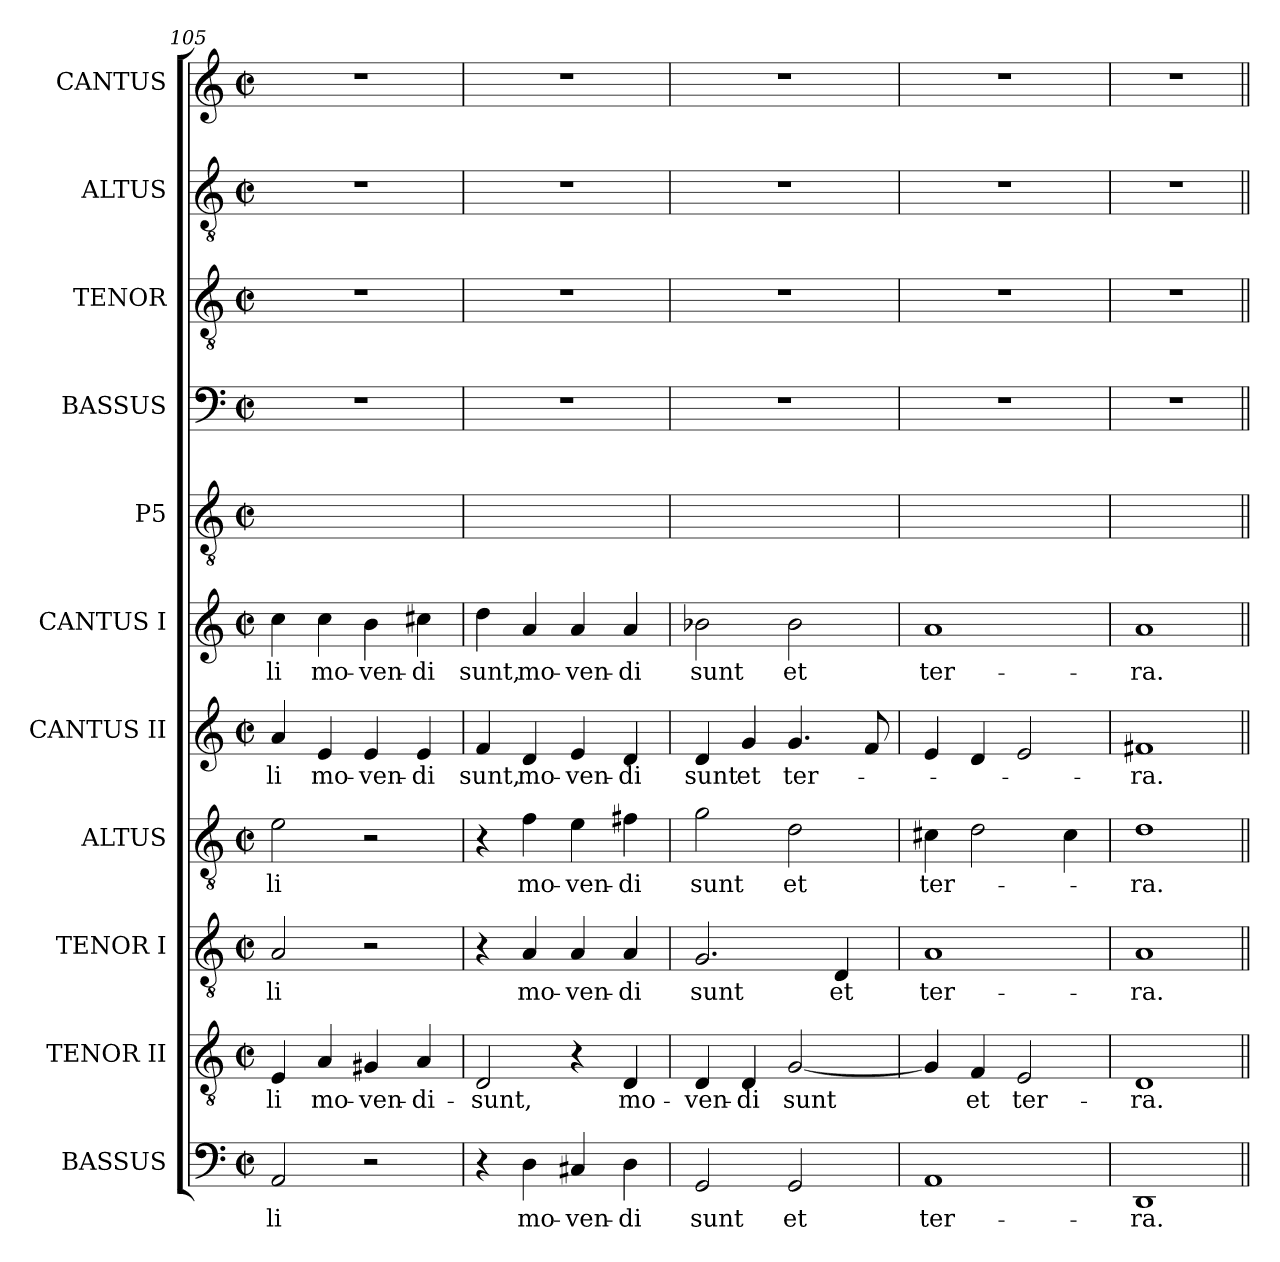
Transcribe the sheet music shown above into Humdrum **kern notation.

**kern	**text	**kern	**text	**kern	**text	**kern	**text	**kern	**text	**kern	**text	**kern	**kern	**kern	**kern	**kern
*part11	*part11	*part10	*part10	*part9	*part9	*part8	*part8	*part7	*part7	*part6	*part6	*part5	*part4	*part3	*part2	*part1
*staff11	*staff11	*staff10	*staff10	*staff9	*staff9	*staff8	*staff8	*staff7	*staff7	*staff6	*staff6	*staff5	*staff4	*staff3	*staff2	*staff1
*I"BASSUS	*	*I"TENOR II	*	*I"TENOR I	*	*I"ALTUS	*	*I"CANTUS II	*	*I"CANTUS I	*	*I"P5	*I"BASSUS	*I"TENOR	*I"ALTUS	*I"CANTUS
*I'B.	*	*I'T. II	*	*I'T. I	*	*I'A.	*	*I'C. II	*	*I'C. I	*	*	*I'B.	*I'T.	*I'A.	*I'C.
*clefF4	*	*clefGv2	*	*clefGv2	*	*clefGv2	*	*clefG2	*	*clefG2	*	*clefGv2	*clefF4	*clefGv2	*clefGv2	*clefG2
*	*	*ITrd7c12	*	*ITrd7c12	*	*ITrd7c12	*	*	*	*	*	*ITrd7c12	*	*ITrd7c12	*ITrd7c12	*
*k[]	*	*k[]	*	*k[]	*	*k[]	*	*k[]	*	*k[]	*	*k[]	*k[]	*k[]	*k[]	*k[]
*a:	*	*a:	*	*a:	*	*a:	*	*a:	*	*a:	*	*a:	*a:	*a:	*a:	*a:
*M2/2	*	*M2/2	*	*M2/2	*	*M2/2	*	*M2/2	*	*M2/2	*	*M2/2	*M2/2	*M2/2	*M2/2	*M2/2
*met(c|)	*	*met(c|)	*	*met(c|)	*	*met(c|)	*	*met(c|)	*	*met(c|)	*	*met(c|)	*met(c|)	*met(c|)	*met(c|)	*met(c|)
=105	=105	=105	=105	=105	=105	=105	=105	=105	=105	=105	=105	=105	=105	=105	=105	=105
!	!LO:LY:b:color=#000000	!	!	!	!	!	!	!	!	!	!	!	!	!	!	!
!	!	!	!LO:LY:b:color=#000000	!	!	!	!	!	!	!	!	!	!	!	!	!
!	!	!	!	!	!LO:LY:b:color=#000000	!	!	!	!	!	!	!	!	!	!	!
!	!	!	!	!	!	!	!LO:LY:b:color=#000000	!	!	!	!	!	!	!	!	!
!	!	!	!	!	!	!	!	!	!LO:LY:b:color=#000000	!	!	!	!	!	!	!
!	!	!	!	!	!	!	!	!	!	!	!LO:LY:b:color=#000000	!	!	!	!	!
2AAi/	-li	4EEi/	-li	2AAi/	-li	2Ei\	-li	4ai/	-li	4cci\	-li	1ryy	1r	1r	1r	1r
!	!	!	!LO:LY:b:color=#000000	!	!	!	!	!	!	!	!	!	!	!	!	!
!	!	!	!	!	!	!	!	!	!LO:LY:b:color=#000000	!	!	!	!	!	!	!
!	!	!	!	!	!	!	!	!	!	!	!LO:LY:b:color=#000000	!	!	!	!	!
.	.	4AAi/	mo-	.	.	.	.	4ei/	mo-	4cci\	mo-	.	.	.	.	.
!	!	!	!LO:LY:b:color=#000000	!	!	!	!	!	!	!	!	!	!	!	!	!
!	!	!	!	!	!	!	!	!	!LO:LY:b:color=#000000	!	!	!	!	!	!	!
!	!	!	!	!	!	!	!	!	!	!	!LO:LY:b:color=#000000	!	!	!	!	!
2r	.	4GG#Xi/	-ven-	2r	.	2r	.	4ei/	-ven-	4bi\	-ven-	.	.	.	.	.
!	!	!	!LO:LY:b:color=#000000	!	!	!	!	!	!	!	!	!	!	!	!	!
!	!	!	!	!	!	!	!	!	!LO:LY:b:color=#000000	!	!	!	!	!	!	!
!	!	!	!	!	!	!	!	!	!	!	!LO:LY:b:color=#000000	!	!	!	!	!
.	.	4AAi/	-di-	.	.	.	.	4ei/	-di	4cc#Xi\	-di	.	.	.	.	.
=106	=106	=106	=106	=106	=106	=106	=106	=106	=106	=106	=106	=106	=106	=106	=106	=106
!	!	!	!LO:LY:b:color=#000000	!	!	!	!	!	!	!	!	!	!	!	!	!
!	!	!	!	!	!	!	!	!	!LO:LY:b:color=#000000	!	!	!	!	!	!	!
!	!	!	!	!	!	!	!	!	!	!	!LO:LY:b:color=#000000	!	!	!	!	!
4r	.	2DDi/	-sunt,	4r	.	4r	.	4fi/	sunt,	4ddi\	sunt,	1ryy	1r	1r	1r	1r
!	!LO:LY:b:color=#000000	!	!	!	!	!	!	!	!	!	!	!	!	!	!	!
!	!	!	!	!	!LO:LY:b:color=#000000	!	!	!	!	!	!	!	!	!	!	!
!	!	!	!	!	!	!	!LO:LY:b:color=#000000	!	!	!	!	!	!	!	!	!
!	!	!	!	!	!	!	!	!	!LO:LY:b:color=#000000	!	!	!	!	!	!	!
!	!	!	!	!	!	!	!	!	!	!	!LO:LY:b:color=#000000	!	!	!	!	!
4Di\	mo-	.	.	4AAi/	mo-	4Fi\	mo-	4di/	mo-	4ai/	mo-	.	.	.	.	.
!	!LO:LY:b:color=#000000	!	!	!	!	!	!	!	!	!	!	!	!	!	!	!
!	!	!	!	!	!LO:LY:b:color=#000000	!	!	!	!	!	!	!	!	!	!	!
!	!	!	!	!	!	!	!LO:LY:b:color=#000000	!	!	!	!	!	!	!	!	!
!	!	!	!	!	!	!	!	!	!LO:LY:b:color=#000000	!	!	!	!	!	!	!
!	!	!	!	!	!	!	!	!	!	!	!LO:LY:b:color=#000000	!	!	!	!	!
4C#Xi/	-ven-	4r	.	4AAi/	-ven-	4Ei\	-ven-	4ei/	-ven-	4ai/	-ven-	.	.	.	.	.
!	!LO:LY:b:color=#000000	!	!	!	!	!	!	!	!	!	!	!	!	!	!	!
!	!	!	!LO:LY:b:color=#000000	!	!	!	!	!	!	!	!	!	!	!	!	!
!	!	!	!	!	!LO:LY:b:color=#000000	!	!	!	!	!	!	!	!	!	!	!
!	!	!	!	!	!	!	!LO:LY:b:color=#000000	!	!	!	!	!	!	!	!	!
!	!	!	!	!	!	!	!	!	!LO:LY:b:color=#000000	!	!	!	!	!	!	!
!	!	!	!	!	!	!	!	!	!	!	!LO:LY:b:color=#000000	!	!	!	!	!
4Di\	-di	4DDi/	mo-	4AAi/	-di	4F#Xi\	-di	4di/	-di	4ai/	-di	.	.	.	.	.
=107	=107	=107	=107	=107	=107	=107	=107	=107	=107	=107	=107	=107	=107	=107	=107	=107
!	!LO:LY:b:color=#000000	!	!	!	!	!	!	!	!	!	!	!	!	!	!	!
!	!	!	!LO:LY:b:color=#000000	!	!	!	!	!	!	!	!	!	!	!	!	!
!	!	!	!	!	!LO:LY:b:color=#000000	!	!	!	!	!	!	!	!	!	!	!
!	!	!	!	!	!	!	!LO:LY:b:color=#000000	!	!	!	!	!	!	!	!	!
!	!	!	!	!	!	!	!	!	!LO:LY:b:color=#000000	!	!	!	!	!	!	!
!	!	!	!	!	!	!	!	!	!	!	!LO:LY:b:color=#000000	!	!	!	!	!
2GGi/	sunt	4DDi/	-ven-	2.GGi/	sunt	2Gi\	sunt	4di/	sunt	2b-Xi\	sunt	1ryy	1r	1r	1r	1r
!	!	!	!LO:LY:b:color=#000000	!	!	!	!	!	!	!	!	!	!	!	!	!
!	!	!	!	!	!	!	!	!	!LO:LY:b:color=#000000	!	!	!	!	!	!	!
.	.	4DDi/	-di	.	.	.	.	4gi/	et	.	.	.	.	.	.	.
!	!LO:LY:b:color=#000000	!	!	!	!	!	!	!	!	!	!	!	!	!	!	!
!	!	!	!LO:LY:b:color=#000000	!	!	!	!	!	!	!	!	!	!	!	!	!
!	!	!	!	!	!	!	!LO:LY:b:color=#000000	!	!	!	!	!	!	!	!	!
!	!	!	!	!	!	!	!	!	!LO:LY:b:color=#000000	!	!	!	!	!	!	!
!	!	!	!	!	!	!	!	!	!	!	!LO:LY:b:color=#000000	!	!	!	!	!
2GGi/	et	[2GGi/	sunt	.	.	2Di\	et	4.gi/	ter-	2b-i\	et	.	.	.	.	.
!	!	!	!	!	!LO:LY:b:color=#000000	!	!	!	!	!	!	!	!	!	!	!
.	.	.	.	4DDi/	et	.	.	.	.	.	.	.	.	.	.	.
.	.	.	.	.	.	.	.	8fi/	.	.	.	.	.	.	.	.
=108	=108	=108	=108	=108	=108	=108	=108	=108	=108	=108	=108	=108	=108	=108	=108	=108
!	!LO:LY:b:color=#000000	!	!	!	!	!	!	!	!	!	!	!	!	!	!	!
!	!	!	!	!	!LO:LY:b:color=#000000	!	!	!	!	!	!	!	!	!	!	!
!	!	!	!	!	!	!	!LO:LY:b:color=#000000	!	!	!	!	!	!	!	!	!
!	!	!	!	!	!	!	!	!	!	!	!LO:LY:b:color=#000000	!	!	!	!	!
1AAi	ter-	4GGi/]	.	1AAi	ter-	4C#Xi\	ter-	4ei/	.	1ai	ter-	1ryy	1r	1r	1r	1r
!	!	!	!LO:LY:b:color=#000000	!	!	!	!	!	!	!	!	!	!	!	!	!
.	.	4FFi/	et	.	.	2Di\	.	4di/	.	.	.	.	.	.	.	.
!	!	!	!LO:LY:b:color=#000000	!	!	!	!	!	!	!	!	!	!	!	!	!
.	.	2EEi/	ter-	.	.	.	.	2ei/	.	.	.	.	.	.	.	.
.	.	.	.	.	.	4C#i\	.	.	.	.	.	.	.	.	.	.
=109	=109	=109	=109	=109	=109	=109	=109	=109	=109	=109	=109	=109	=109	=109	=109	=109
!	!LO:LY:b:color=#000000	!	!	!	!	!	!	!	!	!	!	!	!	!	!	!
!	!	!	!LO:LY:b:color=#000000	!	!	!	!	!	!	!	!	!	!	!	!	!
!	!	!	!	!	!LO:LY:b:color=#000000	!	!	!	!	!	!	!	!	!	!	!
!	!	!	!	!	!	!	!LO:LY:b:color=#000000	!	!	!	!	!	!	!	!	!
!	!	!	!	!	!	!	!	!	!LO:LY:b:color=#000000	!	!	!	!	!	!	!
!	!	!	!	!	!	!	!	!	!	!	!LO:LY:b:color=#000000	!	!	!	!	!
1DDi	-ra.	1DDi	-ra.	1AAi	-ra.	1Di	-ra.	1f#Xi	-ra.	1ai	-ra.	1ryy	1r	1r	1r	1r
=||	=||	=||	=||	=||	=||	=||	=||	=||	=||	=||	=||	=||	=||	=||	=||	=||
*-	*-	*-	*-	*-	*-	*-	*-	*-	*-	*-	*-	*-	*-	*-	*-	*-
